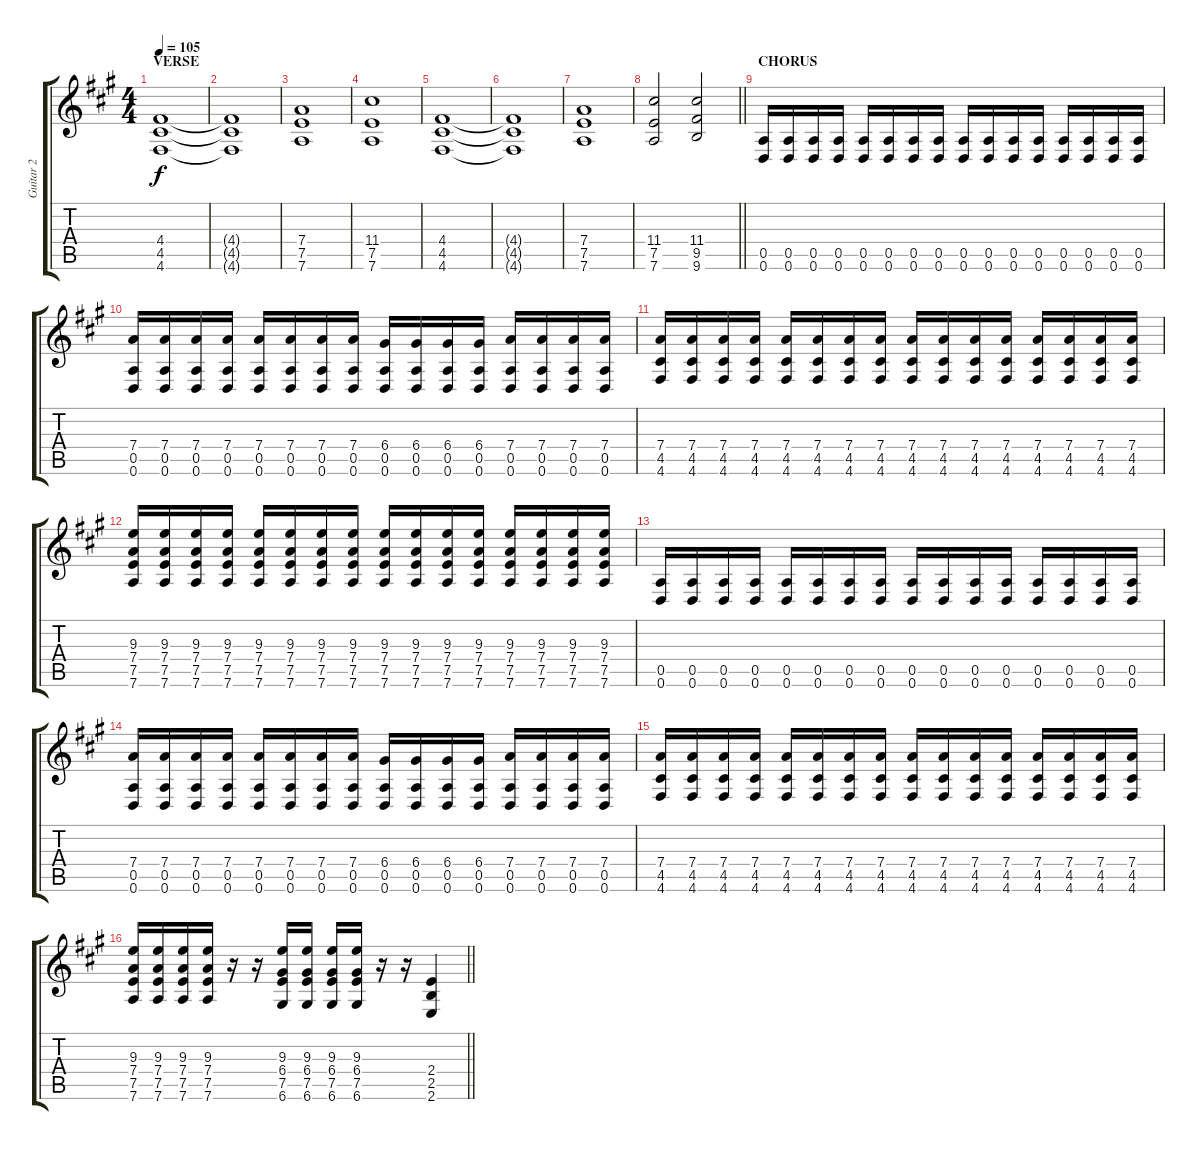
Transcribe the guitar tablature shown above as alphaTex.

\track ("Guitar 2" "Guitar 2") {instrument distortionguitar}
\staff {score tabs}
\tuning (E4 B3 G3 D3 A2 D2) {hide}
\ts (4 4)
\section ("" "VERSE")
\tempo 105
\clef g2
\ks f#minor
(4.4 4.5 4.6).1{dy f volume 10} |
(4.4{t} 4.5{t} 4.6{t}).1 |
(7.4 7.5 7.6).1 |
(11.4 7.5 7.6).1 |
(4.4 4.5 4.6).1 |
(4.4{t} 4.5{t} 4.6{t}).1 |
(7.4 7.5 7.6).1 |
\barLineRight lightlight
(11.4 7.5 7.6).2 (11.4 9.5 9.6).2 |
\section ("" "CHORUS")
(0.5 0.6).16 (0.5 0.6).16 (0.5 0.6).16 (0.5 0.6).16 (0.5 0.6).16 (0.5 0.6).16 (0.5 0.6).16 (0.5 0.6).16 (0.5 0.6).16 (0.5 0.6).16 (0.5 0.6).16 (0.5 0.6).16 (0.5 0.6).16 (0.5 0.6).16 (0.5 0.6).16 (0.5 0.6).16 |
(7.4 0.5 0.6).16 (7.4 0.5 0.6).16 (7.4 0.5 0.6).16 (7.4 0.5 0.6).16 (7.4 0.5 0.6).16 (7.4 0.5 0.6).16 (7.4 0.5 0.6).16 (7.4 0.5 0.6).16 (6.4 0.5 0.6).16 (6.4 0.5 0.6).16 (6.4 0.5 0.6).16 (6.4 0.5 0.6).16 (7.4 0.5 0.6).16 (7.4 0.5 0.6).16 (7.4 0.5 0.6).16 (7.4 0.5 0.6).16 |
(7.4 4.5 4.6).16 (7.4 4.5 4.6).16 (7.4 4.5 4.6).16 (7.4 4.5 4.6).16 (7.4 4.5 4.6).16 (7.4 4.5 4.6).16 (7.4 4.5 4.6).16 (7.4 4.5 4.6).16 (7.4 4.5 4.6).16 (7.4 4.5 4.6).16 (7.4 4.5 4.6).16 (7.4 4.5 4.6).16 (7.4 4.5 4.6).16 (7.4 4.5 4.6).16 (7.4 4.5 4.6).16 (7.4 4.5 4.6).16 |
(9.3 7.4 7.5 7.6).16 (9.3 7.4 7.5 7.6).16 (9.3 7.4 7.5 7.6).16 (9.3 7.4 7.5 7.6).16 (9.3 7.4 7.5 7.6).16 (9.3 7.4 7.5 7.6).16 (9.3 7.4 7.5 7.6).16 (9.3 7.4 7.5 7.6).16 (9.3 7.4 7.5 7.6).16 (9.3 7.4 7.5 7.6).16 (9.3 7.4 7.5 7.6).16 (9.3 7.4 7.5 7.6).16 (9.3 7.4 7.5 7.6).16 (9.3 7.4 7.5 7.6).16 (9.3 7.4 7.5 7.6).16 (9.3 7.4 7.5 7.6).16 |
(0.5 0.6).16 (0.5 0.6).16 (0.5 0.6).16 (0.5 0.6).16 (0.5 0.6).16 (0.5 0.6).16 (0.5 0.6).16 (0.5 0.6).16 (0.5 0.6).16 (0.5 0.6).16 (0.5 0.6).16 (0.5 0.6).16 (0.5 0.6).16 (0.5 0.6).16 (0.5 0.6).16 (0.5 0.6).16 |
(7.4 0.5 0.6).16 (7.4 0.5 0.6).16 (7.4 0.5 0.6).16 (7.4 0.5 0.6).16 (7.4 0.5 0.6).16 (7.4 0.5 0.6).16 (7.4 0.5 0.6).16 (7.4 0.5 0.6).16 (6.4 0.5 0.6).16 (6.4 0.5 0.6).16 (6.4 0.5 0.6).16 (6.4 0.5 0.6).16 (7.4 0.5 0.6).16 (7.4 0.5 0.6).16 (7.4 0.5 0.6).16 (7.4 0.5 0.6).16 |
(7.4 4.5 4.6).16 (7.4 4.5 4.6).16 (7.4 4.5 4.6).16 (7.4 4.5 4.6).16 (7.4 4.5 4.6).16 (7.4 4.5 4.6).16 (7.4 4.5 4.6).16 (7.4 4.5 4.6).16 (7.4 4.5 4.6).16 (7.4 4.5 4.6).16 (7.4 4.5 4.6).16 (7.4 4.5 4.6).16 (7.4 4.5 4.6).16 (7.4 4.5 4.6).16 (7.4 4.5 4.6).16 (7.4 4.5 4.6).16 |
\barLineRight lightlight
(9.3 7.4 7.5 7.6).16 (9.3 7.4 7.5 7.6).16 (9.3 7.4 7.5 7.6).16 (9.3 7.4 7.5 7.6).16 r.16 r.16 (9.3 6.4 7.5 6.6).16 (9.3 6.4 7.5 6.6).16 (9.3 6.4 7.5 6.6).16 (9.3 6.4 7.5 6.6).16 r.16 r.16 (2.4 2.5 2.6).4
